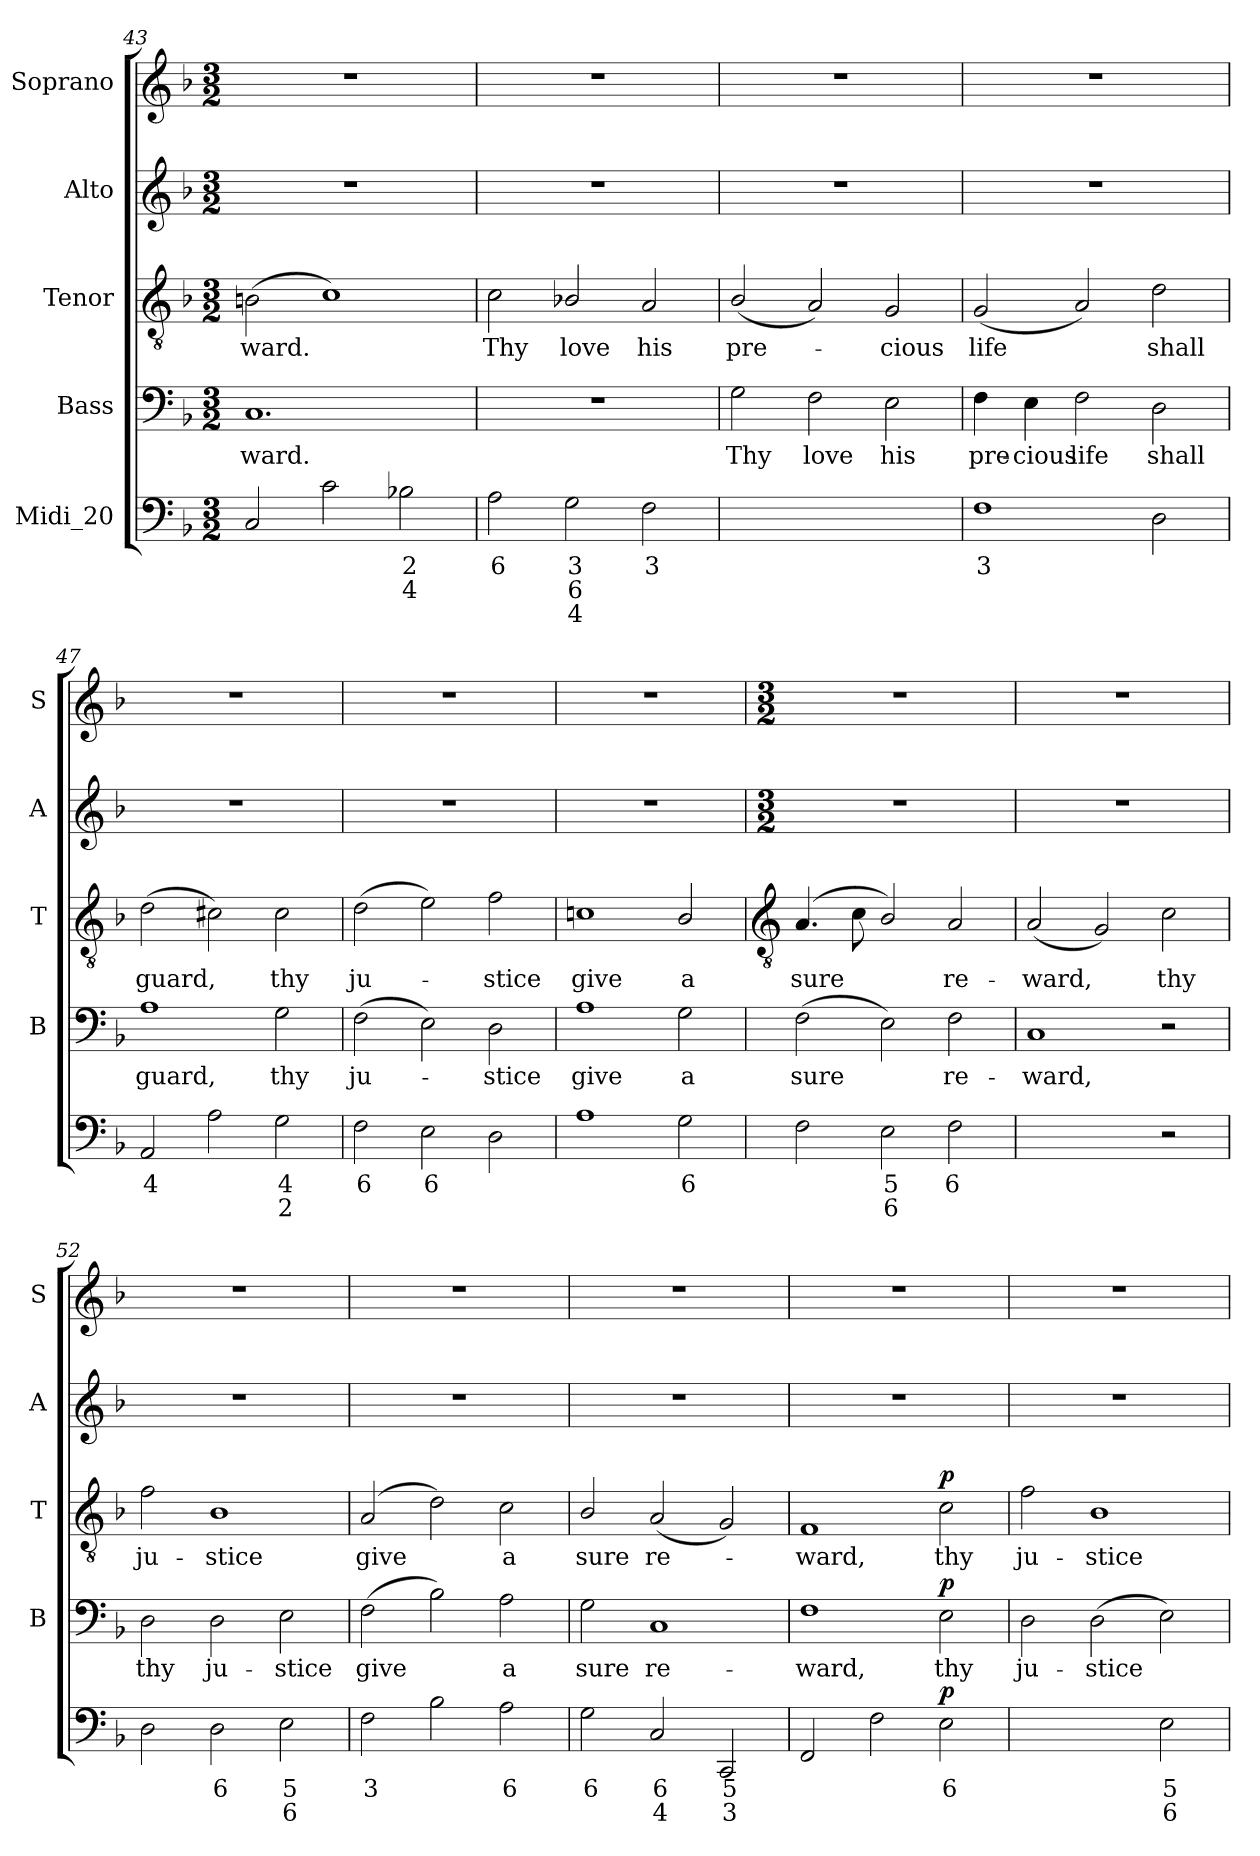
**kern	**text	**text	**text	**dynam	**kern	**text	**dynam	**kern	**text	**dynam	**kern	**kern
*part5	*part5	*part5	*part5	*part5	*part4	*part4	*part4	*part3	*part3	*part3	*part2	*part1
*staff5	*staff5	*staff5	*staff5	*staff5	*staff4	*staff4	*staff4	*staff3	*staff3	*staff3	*staff2	*staff1
*I"Midi_20	*	*	*	*	*I"Bass	*	*	*I"Tenor	*	*	*I"Alto	*I"Soprano
*	*	*	*	*	*I'B	*	*	*I'T	*	*	*I'A	*I'S
*clefF4	*	*	*	*	*clefF4	*	*	*clefGv2	*	*	*clefG2	*clefG2
*k[b-]	*	*	*	*	*k[b-]	*	*	*k[b-]	*	*	*k[b-]	*k[b-]
*F:	*	*	*	*	*F:	*	*	*F:	*	*	*F:	*F:
*M3/2	*	*	*	*	*M3/2	*	*	*M3/2	*	*	*M3/2	*M3/2
=43	=43	=43	=43	=43	=43	=43	=43	=43	=43	=43	=43	=43
!	!	!	!	!	!	!LO:LY:b	!	!	!LO:LY:b	!	!	!
2C	.	.	.	.	1.C	-ward.	.	(>2Bn	ward.	.	1.r	1.r
2c	.	.	.	.	.	.	.	1c)	.	.	.	.
!	!LO:LY:b	!LO:LY:b	!	!	!	!	!	!	!	!	!	!
2B-X	2	4	.	.	.	.	.	.	.	.	.	.
=44	=44	=44	=44	=44	=44	=44	=44	=44	=44	=44	=44	=44
!	!LO:LY:b	!	!	!	!LO:N:vis=1	!	!	!	!LO:LY:b	!	!	!
2A	6	.	.	.	1.r	.	.	2c	Thy	.	1.r	1.r
!	!LO:LY:b	!LO:LY:b	!LO:LY:b	!	!	!	!	!	!LO:LY:b	!	!	!
2G	3	6	4	.	.	.	.	2B-X/	love	.	.	.
!	!LO:LY:b	!	!	!	!	!	!	!	!LO:LY:b	!	!	!
2F	3	.	.	.	.	.	.	2A	his	.	.	.
=45	=45	=45	=45	=45	=45	=45	=45	=45	=45	=45	=45	=45
!	!LO:LY:b	!	!	!	!	!LO:LY:b	!	!	!LO:LY:b	!	!	!
[2Cyy	7	.	.	.	2G	Thy	.	(<2B-/	pre-	.	1.r	1.r
!	!LO:LY:b	!LO:LY:b	!	!	!	!LO:LY:b	!	!	!	!	!	!
2Cyy_	6	4	.	.	2F	love	.	2A)	.	.	.	.
!	!LO:LY:b	!LO:LY:b	!	!	!	!LO:LY:b	!	!	!LO:LY:b	!	!	!
2Cyy]	5	4	.	.	2E	his	.	2G	cious	.	.	.
=46	=46	=46	=46	=46	=46	=46	=46	=46	=46	=46	=46	=46
!	!LO:LY:b	!	!	!	!	!LO:LY:b	!	!	!LO:LY:b	!	!	!
1F	3	.	.	.	4F	pre-	.	(<2G	life	.	1.r	1.r
!	!	!	!	!	!	!LO:LY:b	!	!	!	!	!	!
.	.	.	.	.	4E	-cious	.	.	.	.	.	.
!	!	!	!	!	!	!LO:LY:b	!	!	!	!	!	!
.	.	.	.	.	2F	life	.	2A)	.	.	.	.
!	!	!	!	!	!	!LO:LY:b	!	!	!LO:LY:b	!	!	!
2D	.	.	.	.	2D	shall	.	2d	shall	.	.	.
=47	=47	=47	=47	=47	=47	=47	=47	=47	=47	=47	=47	=47
!	!LO:LY:b	!	!	!	!	!LO:LY:b	!	!	!LO:LY:b	!	!	!
2AA	4	.	.	.	1A	guard,	.	(>2d	guard,	.	1.r	1.r
2A	.	.	.	.	.	.	.	2c#X)	.	.	.	.
!	!LO:LY:b	!LO:LY:b	!	!	!	!LO:LY:b	!	!	!LO:LY:b	!	!	!
2G	4	2	.	.	2G	thy	.	2c#	thy	.	.	.
=48	=48	=48	=48	=48	=48	=48	=48	=48	=48	=48	=48	=48
!	!LO:LY:b	!	!	!	!	!LO:LY:b	!	!	!LO:LY:b	!	!	!
2F	6	.	.	.	(>2F	ju-	.	(>2d	ju-	.	1.r	1.r
!	!LO:LY:b	!	!	!	!	!	!	!	!	!	!	!
2E	6	.	.	.	2E)	.	.	2e)	.	.	.	.
!	!	!	!	!	!	!LO:LY:b	!	!	!LO:LY:b	!	!	!
2D	.	.	.	.	2D	stice	.	2f	stice	.	.	.
=49	=49	=49	=49	=49	=49	=49	=49	=49	=49	=49	=49	=49
!	!	!	!	!	!	!LO:LY:b	!	!	!LO:LY:b	!	!	!
1A	.	.	.	.	1A	give	.	1cn	give	.	1.r	1.r
!	!LO:LY:b	!	!	!	!	!LO:LY:b	!	!	!LO:LY:b	!	!	!
2G	6	.	.	.	2G	a	.	2B-/	a	.	.	.
!!LO:LB:g=z
=50	=50	=50	=50	=50	=50	=50	=50	=50	=50	=50	=50	=50
*	*	*	*	*	*	*	*	*clefGv2	*	*	*	*
*	*	*	*	*	*	*	*	*	*	*	*M3/2	*M3/2
!	!	!	!	!	!	!LO:LY:b	!	!	!LO:LY:b	!	!	!
2F	.	.	.	.	(>2F	sure	.	(>4.A	sure	.	1.r	1.r
.	.	.	.	.	.	.	.	8c	.	.	.	.
!	!LO:LY:b	!LO:LY:b	!	!	!	!	!	!	!	!	!	!
2E	5	6	.	.	2E)	.	.	2B-/)	.	.	.	.
!	!LO:LY:b	!	!	!	!	!LO:LY:b	!	!	!LO:LY:b	!	!	!
2F	6	.	.	.	2F	re-	.	2A	re-	.	.	.
=51	=51	=51	=51	=51	=51	=51	=51	=51	=51	=51	=51	=51
!	!LO:LY:b	!LO:LY:b	!	!	!	!LO:LY:b	!	!	!LO:LY:b	!	!	!
[2Cyy	6	4	.	.	1C	-ward,	.	(<2A	-ward,	.	1.r	1.r
!	!LO:LY:b	!LO:LY:b	!	!	!	!	!	!	!	!	!	!
2Cyy]	5	3	.	.	.	.	.	2G)	.	.	.	.
!	!	!	!	!	!	!	!	!	!LO:LY:b	!	!	!
2r	.	.	.	.	2r	.	.	2c	thy	.	.	.
=52	=52	=52	=52	=52	=52	=52	=52	=52	=52	=52	=52	=52
!	!	!	!	!	!	!LO:LY:b	!	!	!LO:LY:b	!	!	!
2D	.	.	.	.	2D	thy	.	2f	ju-	.	1.r	1.r
!	!LO:LY:b	!	!	!	!	!LO:LY:b	!	!	!LO:LY:b	!	!	!
2D	6	.	.	.	2D	ju-	.	1B-	-stice	.	.	.
!	!LO:LY:b	!LO:LY:b	!	!	!	!LO:LY:b	!	!	!	!	!	!
2E	5	6	.	.	2E	-stice	.	.	.	.	.	.
=53	=53	=53	=53	=53	=53	=53	=53	=53	=53	=53	=53	=53
!	!LO:LY:b	!	!	!	!	!LO:LY:b	!	!	!LO:LY:b	!	!	!
2F	3	.	.	.	(>2F	give	.	(<2A	give	.	1.r	1.r
2B-	.	.	.	.	2B-)	.	.	2d)	.	.	.	.
!	!LO:LY:b	!	!	!	!	!LO:LY:b	!	!	!LO:LY:b	!	!	!
2A	6	.	.	.	2A	a	.	2c	a	.	.	.
=54	=54	=54	=54	=54	=54	=54	=54	=54	=54	=54	=54	=54
!	!LO:LY:b	!	!	!	!	!LO:LY:b	!	!	!LO:LY:b	!	!	!
2G	6	.	.	.	2G	sure	.	2B-/	sure	.	1.r	1.r
!	!LO:LY:b	!LO:LY:b	!	!	!	!LO:LY:b	!	!	!LO:LY:b	!	!	!
2C	6	4	.	.	1C	re-	.	(<2A	re-	.	.	.
!	!LO:LY:b	!LO:LY:b	!	!	!	!	!	!	!	!	!	!
2CC	5	3	.	.	.	.	.	2G)	.	.	.	.
=55	=55	=55	=55	=55	=55	=55	=55	=55	=55	=55	=55	=55
!	!	!	!	!	!	!LO:LY:b	!	!	!LO:LY:b	!	!	!
2FF	.	.	.	.	1F	-ward,	.	1F	ward,	.	1.r	1.r
2F	.	.	.	.	.	.	.	.	.	.	.	.
!	!LO:LY:b	!	!	!LO:DY:b	!	!LO:LY:b	!LO:DY:b	!	!LO:LY:b	!LO:DY:b	!	!
2E	6	.	.	p	2E	thy	p	2c	thy	p	.	.
=56	=56	=56	=56	=56	=56	=56	=56	=56	=56	=56	=56	=56
!	!LO:LY:b	!	!	!	!	!LO:LY:b	!	!	!LO:LY:b	!	!	!
[2Dyy	5	.	.	.	2D	ju-	.	2f	ju-	.	1.r	1.r
!	!LO:LY:b	!	!	!	!	!LO:LY:b	!	!	!LO:LY:b	!	!	!
2Dyy]	6	.	.	.	(>2D	-stice	.	1B-	-stice	.	.	.
!	!LO:LY:b	!LO:LY:b	!	!	!	!	!	!	!	!	!	!
2E	5	6	.	.	2E)	.	.	.	.	.	.	.
=	=	=	=	=	=	=	=	=	=	=	=	=
*-	*-	*-	*-	*-	*-	*-	*-	*-	*-	*-	*-	*-
